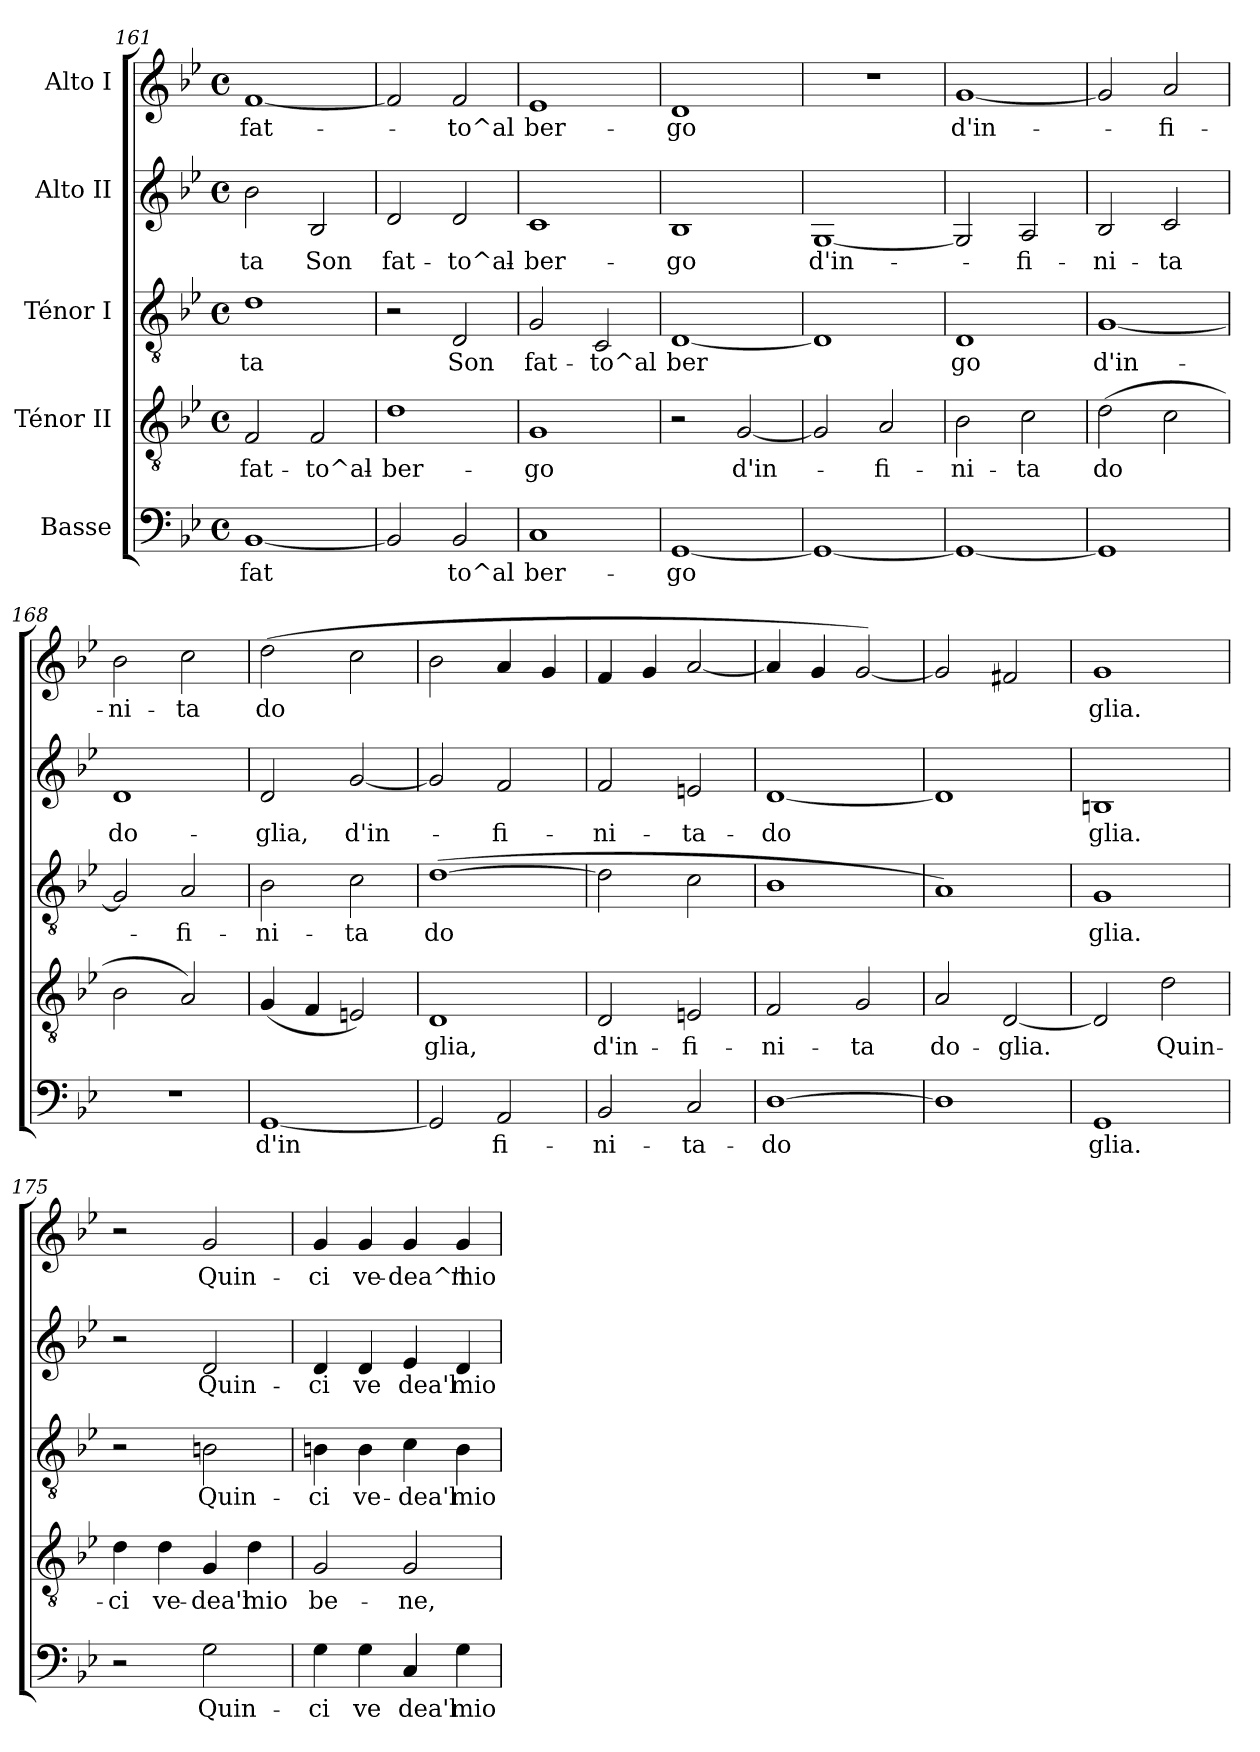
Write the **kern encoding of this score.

**kern	**text	**kern	**text	**kern	**text	**kern	**text	**kern	**text
*part5	*part5	*part4	*part4	*part3	*part3	*part2	*part2	*part1	*part1
*staff5	*staff5	*staff4	*staff4	*staff3	*staff3	*staff2	*staff2	*staff1	*staff1
*I"Basse	*	*I"Ténor II	*	*I"Ténor I	*	*I"Alto II	*	*I"Alto I	*
!!LO:PB:g=z
*clefF4	*	*clefGv2	*	*clefGv2	*	*clefG2	*	*clefG2	*
*k[b-e-]	*	*k[b-e-]	*	*k[b-e-]	*	*k[b-e-]	*	*k[b-e-]	*
*B-:	*	*B-:	*	*B-:	*	*B-:	*	*B-:	*
*M4/4	*	*M4/4	*	*M4/4	*	*M4/4	*	*M4/4	*
*met(c)	*	*met(c)	*	*met(c)	*	*met(c)	*	*met(c)	*
=161	=161	=161	=161	=161	=161	=161	=161	=161	=161
!	!LO:LY:b:cj	!	!LO:LY:b:cj	!	!LO:LY:b:cj	!	!LO:LY:b:cj	!	!LO:LY:b:cj
[<1BB-	fat	2F/	fat-	1d	-ta	2b-\	-ta	[<1f	fat-
!	!	!	!LO:LY:b:cj	!	!	!	!LO:LY:b:cj	!	!
.	.	2F/	-to^al-	.	.	2B-/	Son	.	.
=162	=162	=162	=162	=162	=162	=162	=162	=162	=162
!	!	!	!LO:LY:b:cj	!	!	!	!LO:LY:b:cj	!	!
2BB-/]	.	1d	-ber-	2r	.	2d/	fat-	2f/]	.
!	!LO:LY:b:cj	!	!	!	!LO:LY:b:cj	!	!LO:LY:b:cj	!	!LO:LY:b:cj
2BB-/	to^al	.	.	2D/	Son	2d/	-to^al-	2f/	-to^al
=163	=163	=163	=163	=163	=163	=163	=163	=163	=163
!	!LO:LY:b:cj	!	!LO:LY:b:cj	!	!LO:LY:b:cj	!	!LO:LY:b:cj	!	!LO:LY:b:cj
1C	ber-	1G	-go	2G/	fat-	1c	-ber-	1e-	ber-
!	!	!	!	!	!LO:LY:b:cj	!	!	!	!
.	.	.	.	2C/	-to^al	.	.	.	.
=164	=164	=164	=164	=164	=164	=164	=164	=164	=164
!	!LO:LY:b:cj	!	!	!	!LO:LY:b:cj	!	!LO:LY:b:cj	!	!LO:LY:b:cj
[<1GG	-go	2r	.	[<1D	ber	1B-	-go	1d	-go
!	!	!	!LO:LY:b:cj	!	!	!	!	!	!
.	.	[<2G/	d'in-	.	.	.	.	.	.
=165	=165	=165	=165	=165	=165	=165	=165	=165	=165
!	!	!	!	!	!	!	!LO:LY:b:cj	!	!
1GG_<	.	2G/]	.	1D]	.	[<1G	d'in-	1r	.
!	!	!	!LO:LY:b:cj	!	!	!	!	!	!
.	.	2A/	-fi-	.	.	.	.	.	.
=166	=166	=166	=166	=166	=166	=166	=166	=166	=166
!	!	!	!LO:LY:b:cj	!	!LO:LY:b:cj	!	!	!	!LO:LY:b:cj
1GG_<	.	2B-\	-ni-	1D	go	2G/]	.	[<1g	d'in-
!	!	!	!LO:LY:b:cj	!	!	!	!LO:LY:b:cj	!	!
.	.	2c\	-ta	.	.	2A/	-fi-	.	.
=167	=167	=167	=167	=167	=167	=167	=167	=167	=167
!	!	!	!LO:LY:b:cj	!	!LO:LY:b:cj	!	!LO:LY:b:cj	!	!
1GG]	.	(>2d\	do	[<1G	d'in-	2B-/	-ni-	2g/]	.
!	!	!	!LO:LY:b:cj	!	!	!	!LO:LY:b:cj	!	!LO:LY:b:cj
.	.	2c\	-	.	.	2c/	-ta	2a/	-fi-
=168	=168	=168	=168	=168	=168	=168	=168	=168	=168
!	!	!	!LO:LY:b:cj	!	!	!	!LO:LY:b:cj	!	!LO:LY:b:cj
1r	.	2B-\	--	2G/]	.	1d	do-	2b-\	-ni-
!	!	!	!LO:LY:b:cj	!	!LO:LY:b:cj	!	!	!	!LO:LY:b:cj
.	.	2A/)	--	2A/	-fi-	.	.	2cc\	-ta
!!LO:LB:g=z
=169	=169	=169	=169	=169	=169	=169	=169	=169	=169
!	!LO:LY:b:cj	!	!LO:LY:b:cj	!	!LO:LY:b:cj	!	!LO:LY:b:cj	!	!LO:LY:b:cj
[<1GG	d'in	(<4G/	--	2B-\	-ni-	2d/	-glia,	(>2dd\	do
!	!	!	!LO:LY:b:cj	!	!	!	!	!	!
.	.	4F/	--	.	.	.	.	.	.
!	!	!	!LO:LY:b:cj	!	!LO:LY:b:cj	!	!LO:LY:b:cj	!	!LO:LY:b:cj
.	.	2En/)	--	2c\	-ta	[<2g/	d'in-	2cc\	-
=170	=170	=170	=170	=170	=170	=170	=170	=170	=170
!	!	!	!LO:LY:b:cj	!	!LO:LY:b:cj	!	!	!	!LO:LY:b:cj
2GG/]	.	1D	-glia,	(>[>1d	do	2g/]	.	2b-\	--
!	!LO:LY:b:cj	!	!	!	!	!	!LO:LY:b:cj	!	!LO:LY:b:cj
2AA/	fi-	.	.	.	.	2f/	-fi-	4a/	--
!	!	!	!	!	!	!	!	!	!LO:LY:b:cj
.	.	.	.	.	.	.	.	4g/	--
=171	=171	=171	=171	=171	=171	=171	=171	=171	=171
!	!LO:LY:b:cj	!	!LO:LY:b:cj	!	!	!	!LO:LY:b:cj	!	!LO:LY:b:cj
2BB-/	-ni-	2D/	d'in-	2d\]	.	2f/	-ni-	4f/	--
!	!	!	!	!	!	!	!	!	!LO:LY:b:cj
.	.	.	.	.	.	.	.	4g/	--
!	!LO:LY:b:cj	!	!LO:LY:b:cj	!	!LO:LY:b:cj	!	!LO:LY:b:cj	!	!LO:LY:b:cj
2C/	-ta-	2En/	-fi-	2c\	-	2en/	-ta-	[<2a/	--
=172	=172	=172	=172	=172	=172	=172	=172	=172	=172
!	!LO:LY:b:cj	!	!LO:LY:b:cj	!	!LO:LY:b:cj	!	!LO:LY:b:cj	!	!
[>1D	-do	2F/	-ni-	1B-	--	[<1d	-do	4a/]	.
!	!	!	!	!	!	!	!	!	!LO:LY:b:cj
.	.	.	.	.	.	.	.	4g/	--
!	!	!	!LO:LY:b:cj	!	!	!	!	!	!LO:LY:b:cj
.	.	2G/	-ta	.	.	.	.	[<2g/)	--
=173	=173	=173	=173	=173	=173	=173	=173	=173	=173
!	!	!	!LO:LY:b:cj	!	!LO:LY:b:cj	!	!	!	!
1D]	.	2A/	do-	1A)	--	1d]	.	2g/]	.
!	!	!	!LO:LY:b:cj	!	!	!	!	!	!LO:LY:b:cj
.	.	[<2D/	-glia.	.	.	.	.	2f#X/	--
=174	=174	=174	=174	=174	=174	=174	=174	=174	=174
!	!LO:LY:b:cj	!	!	!	!LO:LY:b:cj	!	!LO:LY:b:cj	!	!LO:LY:b:cj
1GG	glia.	2D/]	.	1G	-glia.	1Bn	glia.	1g	-glia.
!	!	!	!LO:LY:b:cj	!	!	!	!	!	!
.	.	2d\	Quin-	.	.	.	.	.	.
=175	=175	=175	=175	=175	=175	=175	=175	=175	=175
!	!	!	!LO:LY:b:cj	!	!	!	!	!	!
2r	.	4d\	-ci	2r	.	2r	.	2r	.
!	!	!	!LO:LY:b:cj	!	!	!	!	!	!
.	.	4d\	ve-	.	.	.	.	.	.
!	!LO:LY:b:cj	!	!LO:LY:b:cj	!	!LO:LY:b:cj	!	!LO:LY:b:cj	!	!LO:LY:b:cj
2G\	Quin-	4G/	-dea'l	2Bn\	Quin-	2d/	Quin-	2g/	Quin-
!	!	!	!LO:LY:b:cj	!	!	!	!	!	!
.	.	4d\	mio	.	.	.	.	.	.
=176	=176	=176	=176	=176	=176	=176	=176	=176	=176
!	!LO:LY:b:cj	!	!LO:LY:b:cj	!	!LO:LY:b:cj	!	!LO:LY:b:cj	!	!LO:LY:b:cj
4G\	-ci	2G/	be-	4Bn\	-ci	4d/	-ci	4g/	-ci
!	!LO:LY:b:cj	!	!	!	!LO:LY:b:cj	!	!LO:LY:b:cj	!	!LO:LY:b:cj
4G\	ve	.	.	4B\	ve-	4d/	ve	4g/	ve-
!	!LO:LY:b:cj	!	!LO:LY:b:cj	!	!LO:LY:b:cj	!	!LO:LY:b:cj	!	!LO:LY:b:cj
4C/	dea'l	2G/	-ne,	4c\	-dea'l	4e-/	dea'l	4g/	-dea^'l
!	!LO:LY:b:cj	!	!	!	!LO:LY:b:cj	!	!LO:LY:b:cj	!	!LO:LY:b:cj
4G\	mio	.	.	4B\	mio	4d/	mio	4g/	mio
=	=	=	=	=	=	=	=	=	=
*-	*-	*-	*-	*-	*-	*-	*-	*-	*-
